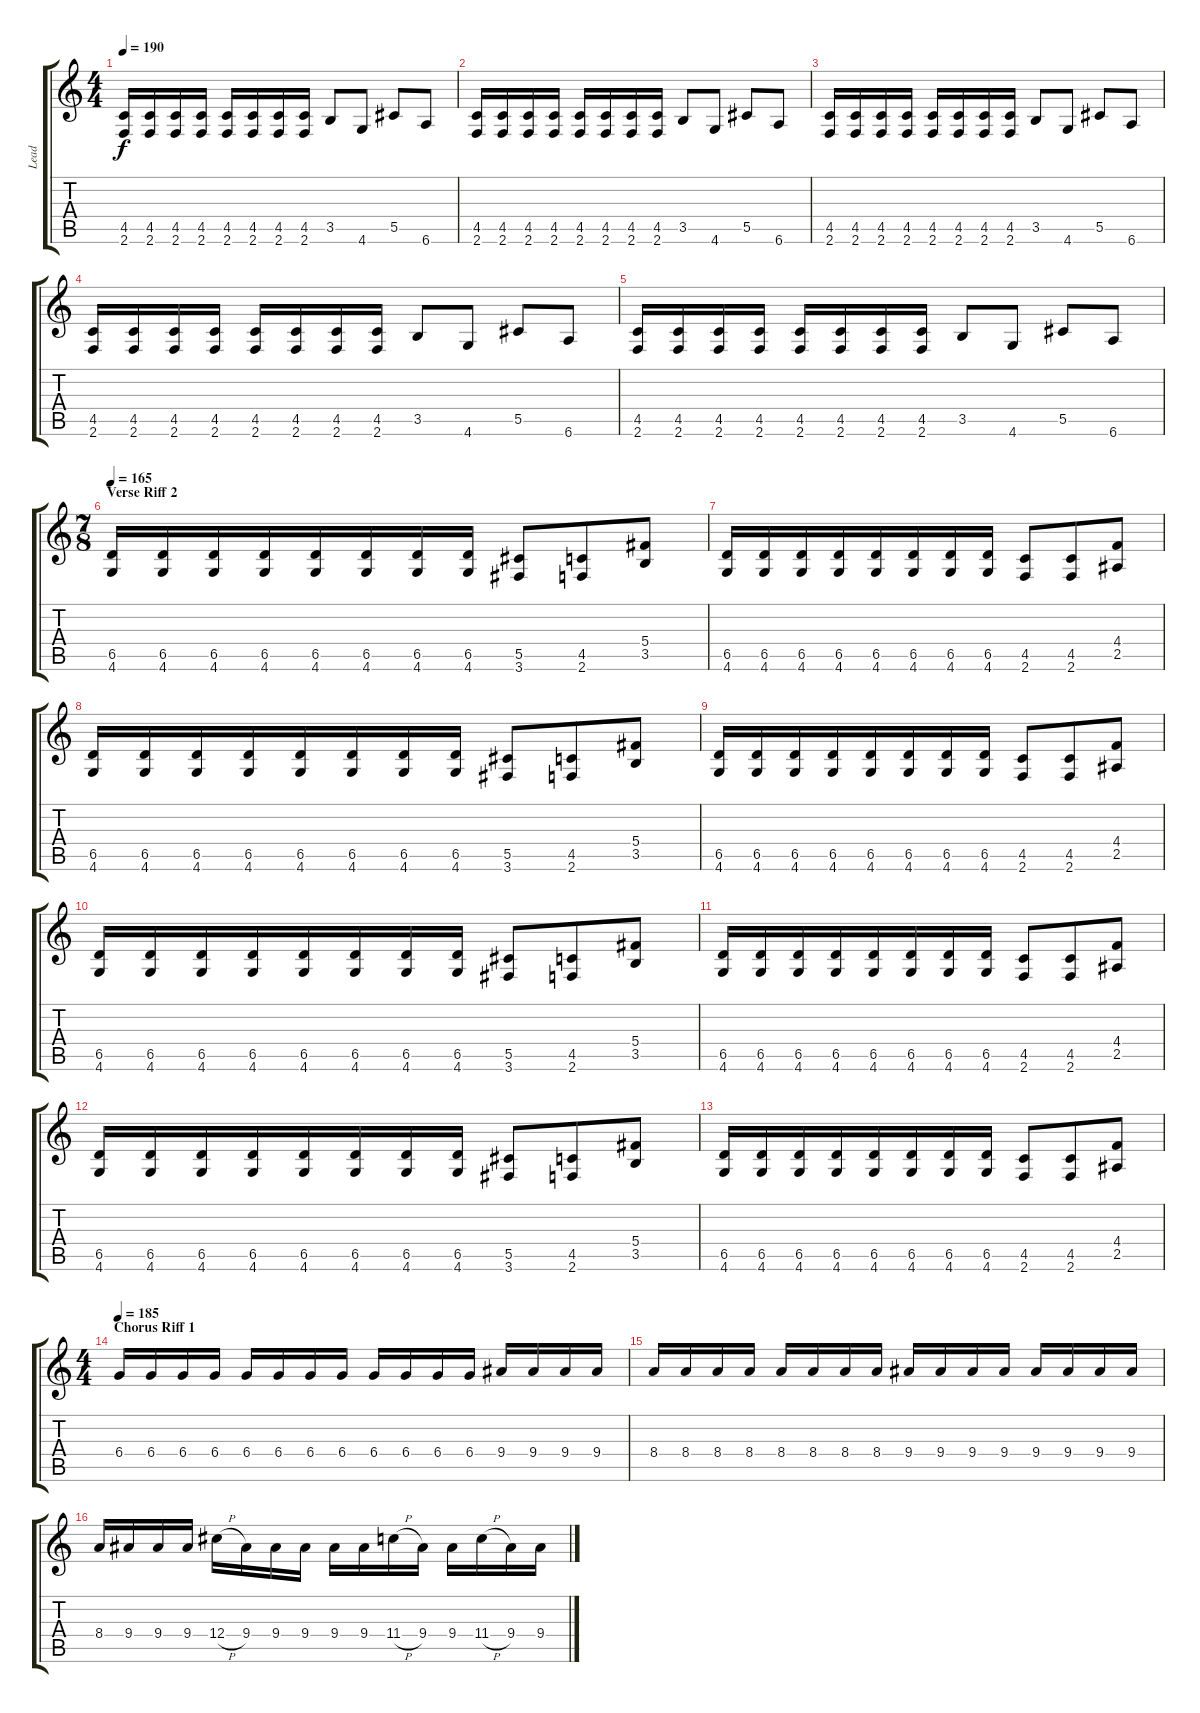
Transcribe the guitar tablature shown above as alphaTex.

\track ("Lead" "Lead") {instrument distortionguitar}
\staff {score tabs}
\tuning (Eb4 Bb3 Gb3 Db3 Ab2 Eb2) {hide}
\ts (4 4)
\tempo 190
\clef g2
\ks c
(4.5 2.6).16{dy f} (4.5 2.6).16 (4.5 2.6).16 (4.5 2.6).16 (4.5 2.6).16 (4.5 2.6).16 (4.5 2.6).16 (4.5 2.6).16 3.5.8 4.6.8 5.5.8 6.6.8 |
(4.5 2.6).16 (4.5 2.6).16 (4.5 2.6).16 (4.5 2.6).16 (4.5 2.6).16 (4.5 2.6).16 (4.5 2.6).16 (4.5 2.6).16 3.5.8 4.6.8 5.5.8 6.6.8 |
(4.5 2.6).16 (4.5 2.6).16 (4.5 2.6).16 (4.5 2.6).16 (4.5 2.6).16 (4.5 2.6).16 (4.5 2.6).16 (4.5 2.6).16 3.5.8 4.6.8 5.5.8 6.6.8 |
(4.5 2.6).16 (4.5 2.6).16 (4.5 2.6).16 (4.5 2.6).16 (4.5 2.6).16 (4.5 2.6).16 (4.5 2.6).16 (4.5 2.6).16 3.5.8 4.6.8 5.5.8 6.6.8 |
(4.5 2.6).16 (4.5 2.6).16 (4.5 2.6).16 (4.5 2.6).16 (4.5 2.6).16 (4.5 2.6).16 (4.5 2.6).16 (4.5 2.6).16 3.5.8 4.6.8 5.5.8 6.6.8 |
\ts (7 8)
\section ("" "Verse Riff 2")
\tempo 165
(6.5 4.6).16 (6.5 4.6).16 (6.5 4.6).16 (6.5 4.6).16 (6.5 4.6).16 (6.5 4.6).16 (6.5 4.6).16 (6.5 4.6).16 (5.5 3.6).8 (4.5 2.6).8 (5.4 3.5).8 |
(6.5 4.6).16 (6.5 4.6).16 (6.5 4.6).16 (6.5 4.6).16 (6.5 4.6).16 (6.5 4.6).16 (6.5 4.6).16 (6.5 4.6).16 (4.5 2.6).8 (4.5 2.6).8 (4.4 2.5).8 |
(6.5 4.6).16 (6.5 4.6).16 (6.5 4.6).16 (6.5 4.6).16 (6.5 4.6).16 (6.5 4.6).16 (6.5 4.6).16 (6.5 4.6).16 (5.5 3.6).8 (4.5 2.6).8 (5.4 3.5).8 |
(6.5 4.6).16 (6.5 4.6).16 (6.5 4.6).16 (6.5 4.6).16 (6.5 4.6).16 (6.5 4.6).16 (6.5 4.6).16 (6.5 4.6).16 (4.5 2.6).8 (4.5 2.6).8 (4.4 2.5).8 |
(6.5 4.6).16 (6.5 4.6).16 (6.5 4.6).16 (6.5 4.6).16 (6.5 4.6).16 (6.5 4.6).16 (6.5 4.6).16 (6.5 4.6).16 (5.5 3.6).8 (4.5 2.6).8 (5.4 3.5).8 |
(6.5 4.6).16 (6.5 4.6).16 (6.5 4.6).16 (6.5 4.6).16 (6.5 4.6).16 (6.5 4.6).16 (6.5 4.6).16 (6.5 4.6).16 (4.5 2.6).8 (4.5 2.6).8 (4.4 2.5).8 |
(6.5 4.6).16 (6.5 4.6).16 (6.5 4.6).16 (6.5 4.6).16 (6.5 4.6).16 (6.5 4.6).16 (6.5 4.6).16 (6.5 4.6).16 (5.5 3.6).8 (4.5 2.6).8 (5.4 3.5).8 |
(6.5 4.6).16 (6.5 4.6).16 (6.5 4.6).16 (6.5 4.6).16 (6.5 4.6).16 (6.5 4.6).16 (6.5 4.6).16 (6.5 4.6).16 (4.5 2.6).8 (4.5 2.6).8 (4.4 2.5).8 |
\ts (4 4)
\section ("" "Chorus Riff 1")
\tempo 185
6.4.16 6.4.16 6.4.16 6.4.16 6.4.16 6.4.16 6.4.16 6.4.16 6.4.16 6.4.16 6.4.16 6.4.16 9.4.16 9.4.16 9.4.16 9.4.16 |
8.4.16 8.4.16 8.4.16 8.4.16 8.4.16 8.4.16 8.4.16 8.4.16 9.4.16 9.4.16 9.4.16 9.4.16 9.4.16 9.4.16 9.4.16 9.4.16 |
8.4.16 9.4.16 9.4.16 9.4.16 12.4{h}.16 9.4.16 9.4.16 9.4.16 9.4.16 9.4.16 11.4{h}.16 9.4.16 9.4.16 11.4{h}.16 9.4.16 9.4.16
